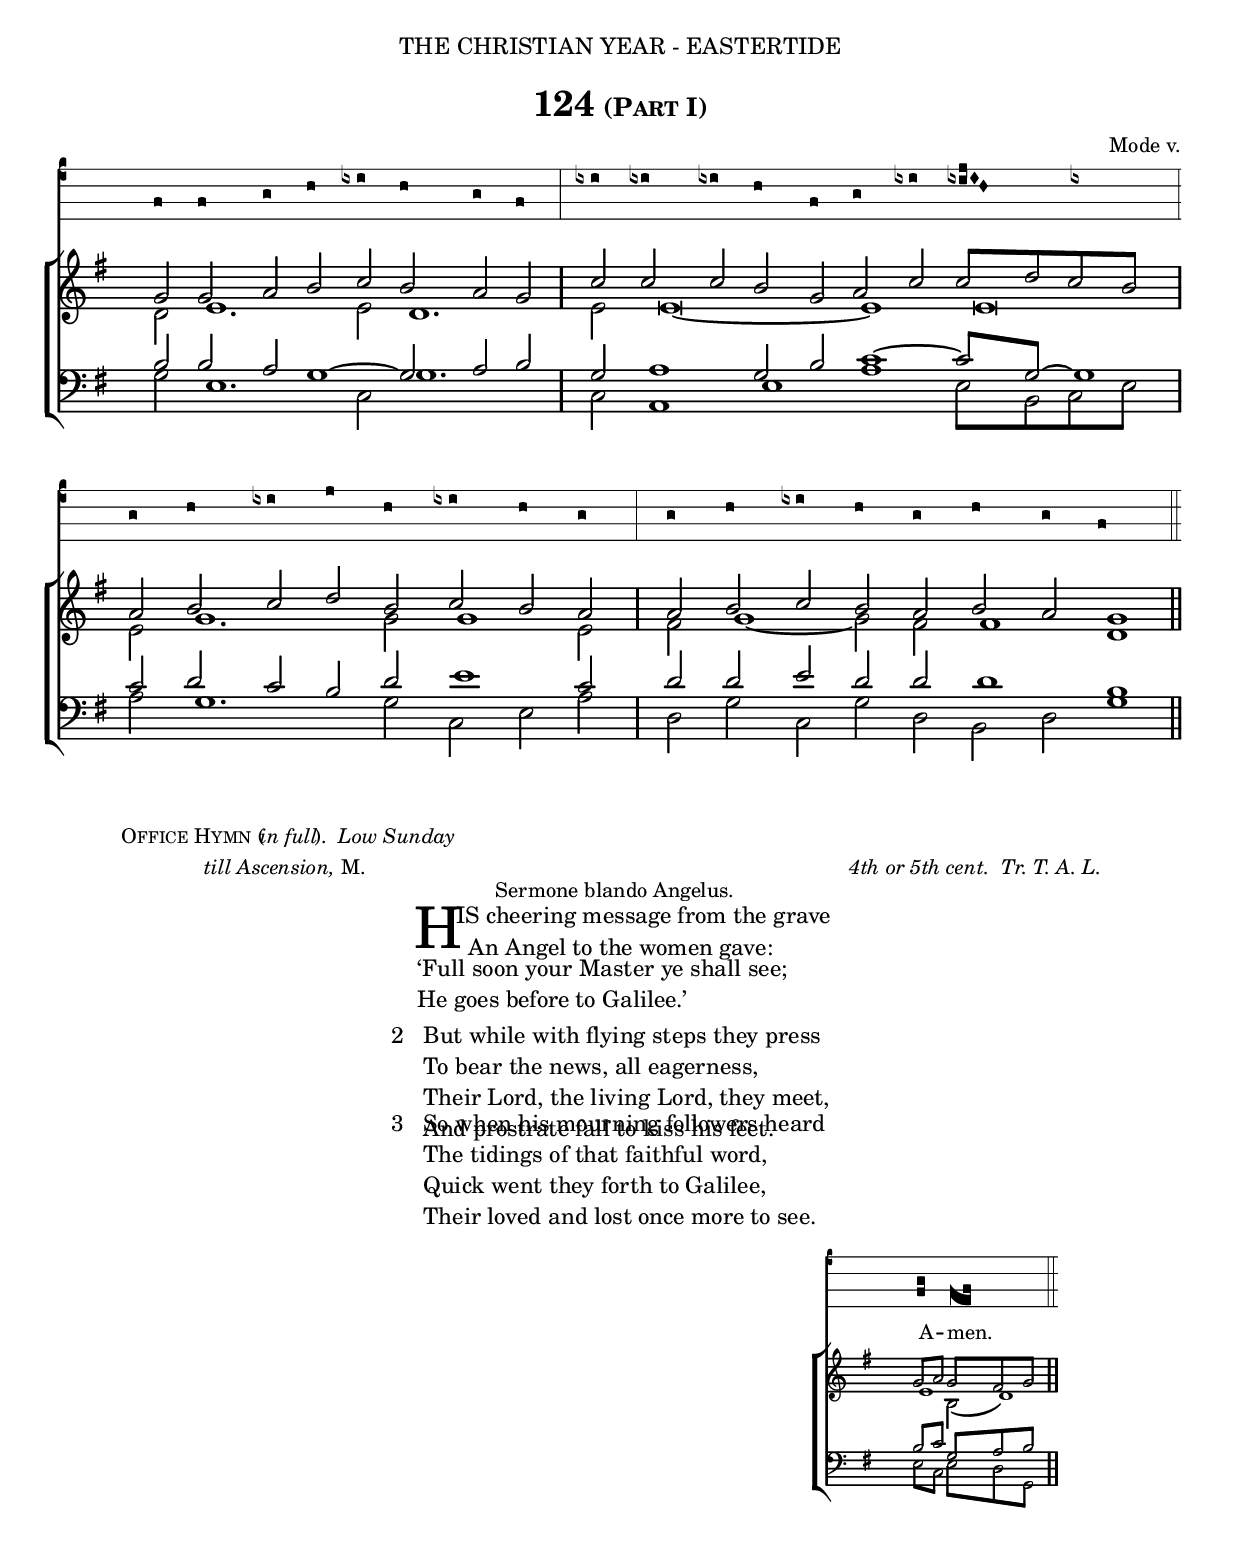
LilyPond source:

%%% 202.png
%%% Hymn 124 Part 1 His cheering message from the grave
%%% Version 1


\version "2.10"

\include "gregorian-init.ly"

\header {
  dedication = \markup { \center-align {  "THE CHRISTIAN YEAR - EASTERTIDE"
		\hspace #0.1 }}	
		title = \markup { "124" \large \smallCaps "(Part I)" }
  
  arranger = \markup { \small { "Mode v." }}
  
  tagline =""
}

%% macro settings for stemless long note which is 2x duration of regular white note    
ln = {\once \override NoteHead #'duration-log = #0 
           \once \override Stem #'stencil = ##f
           \once \override NoteColumn #'force-hshift = #0.4 }

%% a second set of macro settings for stemless long notes ( 2x duration of regular white note )
%% this one uses X-offset instead of force-hshift.
%% All long notes are offset slightly to the right with respect to any beamed notes which 
%% they are aligned with.  Normally, this is done with force-hshift.  
%% However, when 2 long notes occur one atop the other (i.e. in S + A pats or in T + B parts), then applying force-hshift
%% to both does not work.  Hence one note needs to be moved with the regular force-hshift in the \ln macro above,
%% while the other is moved with X-offset with the macro \lnb
%% In general force-hshift is preferred whenever possible as slurs are adjusted automatically, while X-offset especially
%% when used with a bottom slur often results in a slur starting too far to the left and which then needs manual adjustment. 

lnb = {\once \override NoteHead #'duration-log = #0 
           \once \override Stem #'stencil = ##f
           \once \override NoteHead #'X-offset = #0.8 }


%% settings to generate the double longnotes (breves)

brevenote = { \once \override NoteHead #'duration-log = #-1  
                \once \override NoteColumn #'force-hshift = #0.8 }

	   
%% moves plainsong accidentals leftwards so that they show up more clearly
moveacci = \once \override Accidental #'extra-offset = #'(-0.2 . 0 )

push = \once \override NoteHead #'X-offset = #'1

%%% plainsong voice

plainsong = \context VaticanaVoice  {  \relative c { 
	\clef "vaticana-do3"
	\set fontSize = #3
        \key c \major 

  f8 f8 g8 a8 \moveacci bes8 a8 g8 f8 \bar "|" 
      \moveacci bes!8  bes8  bes8 a8 f8 g8 \moveacci bes!8 \[ bes8 \pes c8 \inclinatum bes8 \inclinatum  a8 \] \bar "|" \break

  g8 a8 \moveacci bes!8 c8 a8 \moveacci bes!8 a8 g8 \bar "|" g8 a8 \moveacci bes!8 a8 g8 a8 g8 f4 \bar "||"
}}
  
  
%%% SATB voices

global = {
  \key g \major 
  \set Staff.midiInstrument = "church organ"
}


soprano = \relative c' {
	\autoBeamOff
  g'8 g a b c b a g \bar "|" c c c b g a c c[d c b] \bar "|" \break
  a b c d b c b a \bar "|" a b c b a b a \ln g4 \bar "||"
}


alto = \relative c' {
	\autoBeamOff
	
  d8 \ln e4. e8 \ln d4. \bar "|" e8 \brevenote e\breve *1/4 ~ \ln e4 \brevenote e\breve*1/4 \bar "|" \break
  e8 \ln g4. g8 \ln g4 e8 \bar "|" fis8 \ln g4 ~ g8 fis8 \ln fis4 \ln d4 \bar "||" 
}


tenor = \relative c { \clef bass
	\autoBeamOff

  b'8 b a \ln g4 ~ g8 a b \bar "|" g \ln a4 g8 b \lnb c4 ~ c8[g]~ \ln g4 \bar "|" \break
  c8 d c b d \ln e4 c8 \bar "|" d d e d d \ln d4 \ln b4 \bar "||" 
}

bass = \relative c { \clef bass
	\autoBeamOff
	
  g'8 \ln e4. c8 \ln g'4. \bar "|" c,8 \ln a4 \ln e'4 \ln a4 e8[b c e] \bar "|" \break
  a8 \ln g4. g8 c, e a \bar "|" d, g c, g' d b  d \ln g4 \bar "||"
}


#(ly:set-option 'point-and-click #f)

\book {

\paper {
 #(set-paper-size "a4")
%% annotate-spacing = ##t
 print-page-number = ##f
 ragged-last-bottom = ##t
 ragged-bottom = ##t
}

\score {	
  <<
  \new VaticanaStaff {\plainsong }
  \new ChoirStaff <<
   \new Staff = "upper" <<
      \context Voice = sopranos {\voiceOne \global \soprano }
      \context Voice = altos {\voiceTwo \global \alto }
                      >> 
   \new Staff = "lower" <<
      \context Voice = tenors {\voiceOne \global \tenor }
      \context Voice = bass {\voiceTwo \global \bass }
	             >> 
		 >>  
  >>

\layout {
	
  ragged-right = ##f
  ragged-last = ##f
  \context { \Score timing = ##f }
  \context { \Score \override TimeSignature #'transparent = ##t }
  \context { \Score \remove "Mark_engraver" }
  \context { \Staff \consists "Mark_engraver" }
  
  % *** Needed to produce beamed minims - which are quavers in disguise
  \context { \Staff \override NoteHead #'duration-log = #1 }
  \context { \Staff \override Stem #'flag-style = #'no-flag }
  
  \context { \VaticanaStaff
           % *** Increases distance between lines of staff  
           \override StaffSymbol #'staff-space = #1.6            
           % *** Changes staff to black instead of default red
           \revert StaffSymbol #'color
           % *** Makes clef bigger       
           \override Clef #'font-size = #3
           % *** Would make ledger lines black, if there were any
           \revert LedgerLineSpanner #'color
           % *** Makes terminal barline visible 
           \override BarLine #'transparent = ##f 
  	   % *** Remove custos
	   \remove Custos_engraver
	   % needed for certain tweaks
	   \consists "Mark_engraver"
           }
     }
} %%% score bracket 

%%% A separate score block to generate the midi minus the plainsong voice
%%% Since minims are quavers in disguise, tempo has to be set accordingly, tempo set to 2=80

\score {	
  \new ChoirStaff <<
   \new Staff = "upper" <<
      \context Voice = sopranos {\voiceOne \global \soprano }
      \context Voice = altos {\voiceTwo \global \alto }
                      >> 
   \new Staff = "lower" <<
      \context Voice = tenors {\voiceOne \global \tenor }
      \context Voice = bass {\voiceTwo \global \bass }
	             >> 
		 >>  

\midi { 
  \context { \Score tempoWholesPerMinute = #(ly:make-moment 80 8) }
       } 
}

%%% Lyric titles and attributions

\markup {
	\column {
	    \line { \small { \hspace #6 \smallCaps  "Office Hymn" "(" \hspace #-1 \italic "in full" \hspace #-1 ")." \italic " Low Sunday"  } }  
	    \line { \small { \hspace #14 \italic "till Ascension," "M."      \hspace #46 \italic "4th or 5th cent.  Tr. T. A. L." }                                    } }
} 

\markup { \hspace #42 \small "Sermone blando Angelus." }

\markup { \hspace #32 %%add space as necc. to center the column
          \column { %% super column of everything
	              \column { %%stanza 1 is a column of 2 lines  
	                  \line { \hspace #2.2 \column { \lower #2.4 \fontsize #8 "H" }   %%Drop Cap goes here
				  \hspace #-1.2    %% adjust this if other letters are too far from Drop Cap
				  \column  { \raise #0.0 "IS cheering message from the grave"
			                                 "  An Angel to the women gave:" } }          
	                  \line {  \hspace #2.5  %%adjust hspace until this line left edge is flush with Drop Cap
				   \lower  #1.56  %%adjust this until the line spacing looks right
				   \column {   
					   "‘Full soon your Master ye shall see;"
					   "He goes before to Galilee.’"
			  		}}
		      }
		                           \hspace #1  % adds vertical spacing between verses  
           		\line { "2  "
			   \column {	     
				   "But while with flying steps they press"
				   "To bear the news, all eagerness,"
				   "Their Lord, the living Lord, they meet,"
				   "And prostrate fall to kiss his feet."
			}}   
	  }  %%% end super column
} %%% end markup

%%fake score block to occupy space and force a pagebreak.  Can't think of a better way of doing this.
\score{
	{s4 }
\header { breakbefore = ##f piece = ##f opus = ##f tagline = ##f }
\layout{	
	\context { \Staff
		\remove Time_signature_engraver
		\remove Key_engraver
		\remove Clef_engraver
		\remove Staff_symbol_engraver
}}}

%%% Second page
%%% Continuation of lyrics

\markup { \hspace #32 %%add space as necc. to center the column
          \column { %% super column of everything
                        \hspace #1  % adds vertical spacing between verses  
           	\line { "3  "
		   \column {	     
			   "So when his mourning followers heard"
			   "The tidings of that faithful word,"
			   "Quick went they forth to Galilee,"
			   "Their loved and lost once more to see."
     			}}
	  }
} %%% lyric markup bracket

%%% Amen score block

\score {  	
  <<
    <<
  \new VaticanaStaff <<
  \context VaticanaVoice = "plainsongamen"  {  \relative c { 	  
	\set Score.timing = ##f
	\override Staff.Clef #'#'font-size = #3
	\clef "vaticana-do3"
	\set fontSize = #3
	\override Staff.StaffSymbol #'staff-space = #1.6
	 
        \[ f8 \pes g8 \]   \[
	    \override NoteHead #'extra-offset = #'(0.0 . -0.1 ) f8 
            \override NoteHead #'extra-offset = #'(-0.38 . 0.0 ) \flexa  e8 \pes 
            \override NoteHead #'extra-offset = #'(0.02 . 0.0 ) f8 \] }} 
                    >> 
 \new Lyrics = "lyrics" { s1 }
 \new ChoirStaff
   <<
   \context Staff = upper \with {  fontSize = #-3  \override StaffSymbol #'staff-space = #(magstep -2) } 
                              << 
	\context Voice = "sopranos" { \relative c' { 
	                                              \clef treble \global
	                                              \voiceOne g'8[ a] g8[ fis8 g8] \bar "||" }}
	\context Voice = "altos"    { \relative c' { 
	                                              \global
	                                              \voiceTwo  \ln e4 b8( \ln d4) \bar "||" }}
	                      >>
	\context Staff = lower \with { fontSize = #-3  \override StaffSymbol #'staff-space = #(magstep -2) } 
	                      <<
	\context Voice = "tenors" { \relative c { 
		                                  \clef bass  \global
	                                          \voiceThree  b'8[ c8] g8[ a8 b8] \bar "||" }}
	\context Voice = "basses" { \relative c { 
	                                          \clef bass  \global
						  \voiceFour e8[ c8] e8[ d8 g,8] \bar "||" }}
			        >> 
   >>
  \context Lyrics = "lyrics" \lyricsto "altos" { \override LyricText #'font-size = #-1  A -- men. }
  >>
>>

\header { breakbefore = ##f piece = " " opus = " " }

\layout {
     indent = 13\cm
     raggedright = ##t
     packed = ##f
     \context { \Score \override TimeSignature #'transparent = ##t }
     \context { \Score \override SeparationItem #'padding = #2 }
     \context { \Staff \override VerticalAxisGroup #'minimum-Y-extent = #'( -5 . 4) }
     \context { \Score \remove "Bar_number_engraver"
		timing = ##f 
              }
     \context { \Staff \override NoteHead #'duration-log = #1 }
     \context { \Staff \override Stem #'flag-style = #'no-flag }
     \context { \VaticanaStaff %%customize vaticana staff context 
	          \revert StaffSymbol #'color
		  \revert LedgerLineSpanner #'color
		  \override BarLine #'transparent = ##f 
		  \remove Custos_engraver
 	} 
} 

}

%%% Separate score block for Amen midi minus plainsong voice
%%% Since the minims are quavers in disguise, the tempo has to be adjusted accordingly. A tempo of 2=80 is set.

\score {  	
 \new ChoirStaff
   <<
   \context Staff = upper \with {  fontSize = #-3  \override StaffSymbol #'staff-space = #(magstep -2) } 
                              << 
		\context Voice = "sopranos" { \relative c' { 
	                                              \clef treble \global
	                                              \voiceOne g'8[ a] g8[ fis8 g8] \bar "||" }}
	\context Voice = "altos"    { \relative c' { 
	                                              \global
	                                              \voiceTwo  \ln e4 b8( \ln d4) \bar "||" }}
	                      >>
	\context Staff = lower \with { fontSize = #-3  \override StaffSymbol #'staff-space = #(magstep -2) } 
	                      <<
	\context Voice = "tenors" { \relative c { 
		                                  \clef bass  \global
	                                          \voiceThree  b'8[ c8] g8[ a8 b8] \bar "||" }}
	\context Voice = "basses" { \relative c { 
	                                          \clef bass  \global
						  \voiceFour e8[ c8] e8[ d8 g,8] \bar "||" }}
			        >> 
   >>
   
\midi {  
   \context {
       \Score 
       tempoWholesPerMinute = #(ly:make-moment 80 8) }
      }

}
	

} %% book bracket
